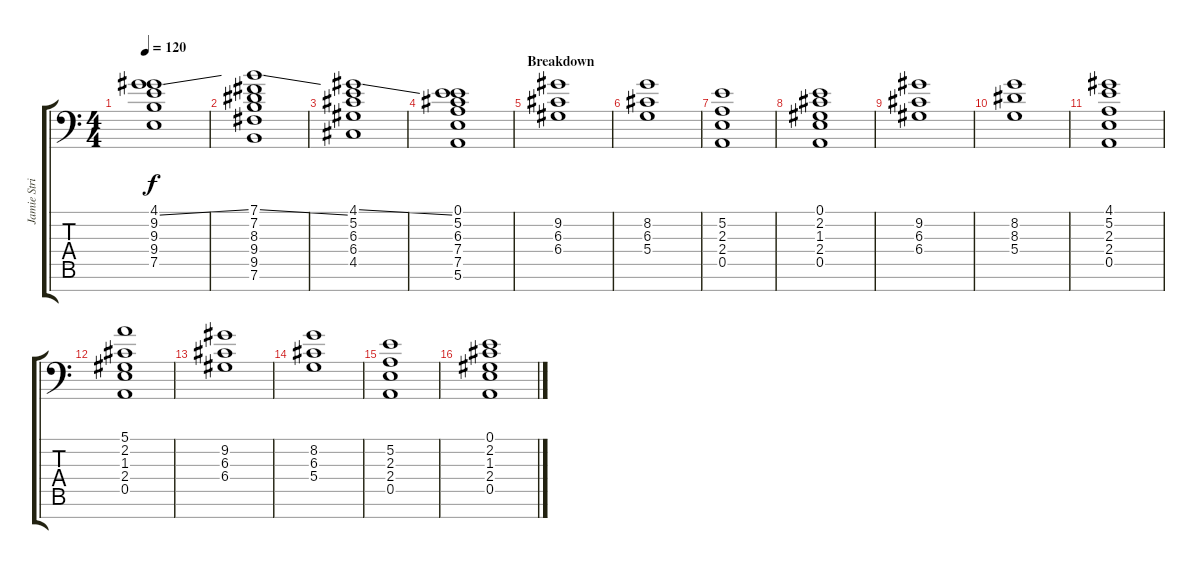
\track ("Jamie Strings" "Jamie Stri") {instrument synthstrings1}
\staff {score tabs}
\tuning (E4 B3 G3 D3 A2 E2 E1) {hide}
\ts (4 4)
\tempo 120
\clef f4
\ks c
(4.1{ss} 9.2 9.3 9.4 7.5).1{dy f} |
(7.1{ss} 7.2 8.3 9.4 9.5 7.6).1 |
(4.1{ss} 5.2 6.3 6.4 4.5).1 |
(0.1 5.2 6.3 7.4 7.5 5.6).1 |
\section ("" "Breakdown")
(9.2 6.3 6.4).1 |
(8.2 6.3 5.4).1 |
(5.2 2.3 2.4 0.5).1 |
(0.1 2.2 1.3 2.4 0.5).1 |
(9.2 6.3 6.4).1 |
(8.2 8.3 5.4).1 |
(4.1 5.2 2.3 2.4 0.5).1 |
(5.1 2.2 1.3 2.4 0.5).1 |
(9.2 6.3 6.4).1 |
(8.2 6.3 5.4).1 |
(5.2 2.3 2.4 0.5).1 |
(0.1 2.2 1.3 2.4 0.5).1
